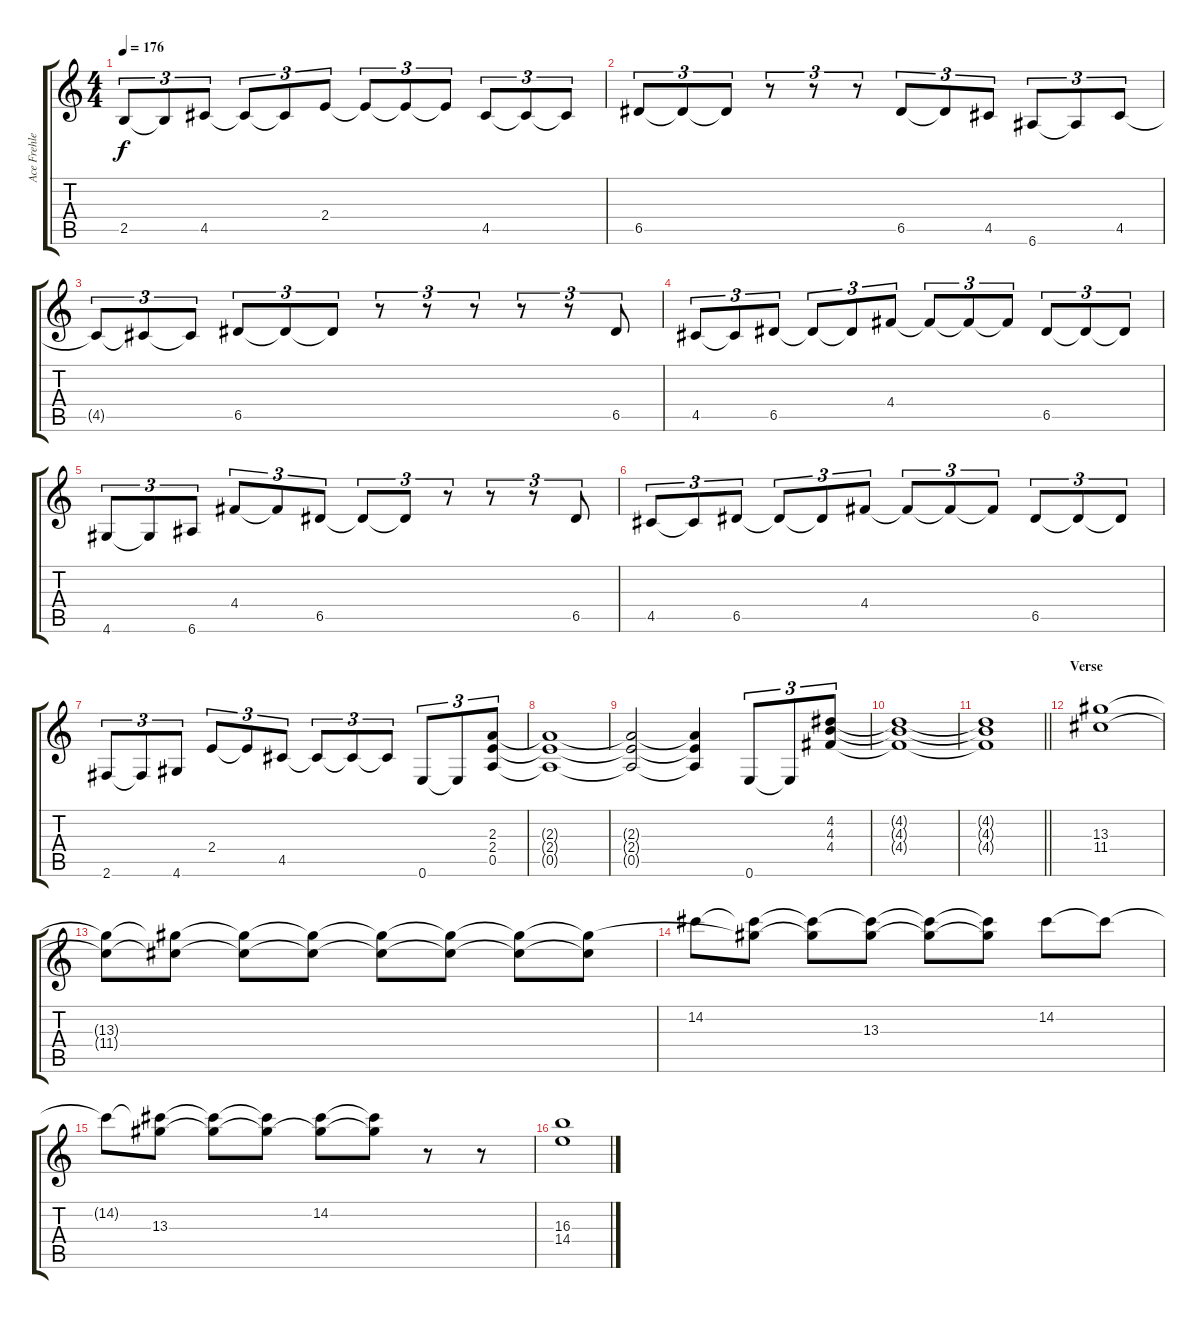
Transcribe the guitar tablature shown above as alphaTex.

\track ("Ace Frehley" "Ace Frehle") {instrument overdrivenguitar}
\staff {score tabs}
\tuning (E4 B3 G3 D3 A2 E2) {hide}
\ts (4 4)
\tempo 176
\clef g2
\ks c
2.5.8{tu (3 2) dy f} 2.5{t}.8{tu (3 2)} 4.5.8{tu (3 2)} 4.5{t}.8{tu (3 2)} 4.5{t}.8{tu (3 2)} 2.4.8{tu (3 2)} 2.4{t}.8{tu (3 2)} 2.4{t}.8{tu (3 2)} 2.4{t}.8{tu (3 2)} 4.5.8{tu (3 2)} 4.5{t}.8{tu (3 2)} 4.5{t}.8{tu (3 2)} |
6.5.8{tu (3 2)} 6.5{t}.8{tu (3 2)} 6.5{t}.8{tu (3 2)} r.8{tu (3 2)} r.8{tu (3 2)} r.8{tu (3 2)} 6.5.8{tu (3 2)} 6.5{t}.8{tu (3 2)} 4.5.8{tu (3 2)} 6.6.8{tu (3 2)} 6.6{t}.8{tu (3 2)} 4.5.8{tu (3 2)} |
4.5{t}.8{tu (3 2)} 4.5{t}.8{tu (3 2)} 4.5{t}.8{tu (3 2)} 6.5.8{tu (3 2)} 6.5{t}.8{tu (3 2)} 6.5{t}.8{tu (3 2)} r.8{tu (3 2)} r.8{tu (3 2)} r.8{tu (3 2)} r.8{tu (3 2)} r.8{tu (3 2)} 6.5.8{tu (3 2)} |
4.5.8{tu (3 2)} 4.5{t}.8{tu (3 2)} 6.5.8{tu (3 2)} 6.5{t}.8{tu (3 2)} 6.5{t}.8{tu (3 2)} 4.4.8{tu (3 2)} 4.4{t}.8{tu (3 2)} 4.4{t}.8{tu (3 2)} 4.4{t}.8{tu (3 2)} 6.5.8{tu (3 2)} 6.5{t}.8{tu (3 2)} 6.5{t}.8{tu (3 2)} |
4.6.8{tu (3 2)} 4.6{t}.8{tu (3 2)} 6.6.8{tu (3 2)} 4.4.8{tu (3 2)} 4.4{t}.8{tu (3 2)} 6.5.8{tu (3 2)} 6.5{t}.8{tu (3 2)} 6.5{t}.8{tu (3 2)} r.8{tu (3 2)} r.8{tu (3 2)} r.8{tu (3 2)} 6.5.8{tu (3 2)} |
4.5.8{tu (3 2)} 4.5{t}.8{tu (3 2)} 6.5.8{tu (3 2)} 6.5{t}.8{tu (3 2)} 6.5{t}.8{tu (3 2)} 4.4.8{tu (3 2)} 4.4{t}.8{tu (3 2)} 4.4{t}.8{tu (3 2)} 4.4{t}.8{tu (3 2)} 6.5.8{tu (3 2)} 6.5{t}.8{tu (3 2)} 6.5{t}.8{tu (3 2)} |
2.6.8{tu (3 2)} 2.6{t}.8{tu (3 2)} 4.6.8{tu (3 2)} 2.4.8{tu (3 2)} 2.4{t}.8{tu (3 2)} 4.5.8{tu (3 2)} 4.5{t}.8{tu (3 2)} 4.5{t}.8{tu (3 2)} 4.5{t}.8{tu (3 2)} 0.6.8{tu (3 2)} 0.6{t}.8{tu (3 2)} (2.3 2.4 0.5).8{tu (3 2)} |
(2.3{t} 2.4{t} 0.5{t}).1 |
(2.3{t} 2.4{t} 0.5{t}).2 (2.3{t} 2.4{t} 0.5{t}).4 0.6.8{tu (3 2)} 0.6{t}.8{tu (3 2)} (4.2 4.3 4.4).8{tu (3 2)} |
(4.2{t} 4.3{t} 4.4{t}).1 |
\barLineRight lightlight
(4.2{t} 4.3{t} 4.4{t}).1 |
\section ("" "Verse ")
(13.3 11.4).1 |
(13.3{t} 11.4{t}).8 (13.3{t} 11.4{t}).8 (13.3{t} 11.4{t}).8 (13.3{t} 11.4{t}).8 (13.3{t} 11.4{t}).8 (13.3{t} 11.4{t}).8 (13.3{t} 11.4{t}).8 (13.3{t} 11.4{t}).8 |
14.2.8 (14.2{t} 13.3{t}).8 (14.2{t} 13.3{t}).8 (14.2{t} 13.3).8 (14.2{t} 13.3{t}).8 (14.2{t} 13.3{t}).8 14.2.8 14.2{t}.8 |
14.2{t}.8 (14.2{t} 13.3).8 (14.2{t} 13.3{t}).8 (14.2{t} 13.3{t}).8 (14.2 13.3{t}).8 (14.2{t} 13.3{t}).8 r.8 r.8 |
(16.3 14.4).1
